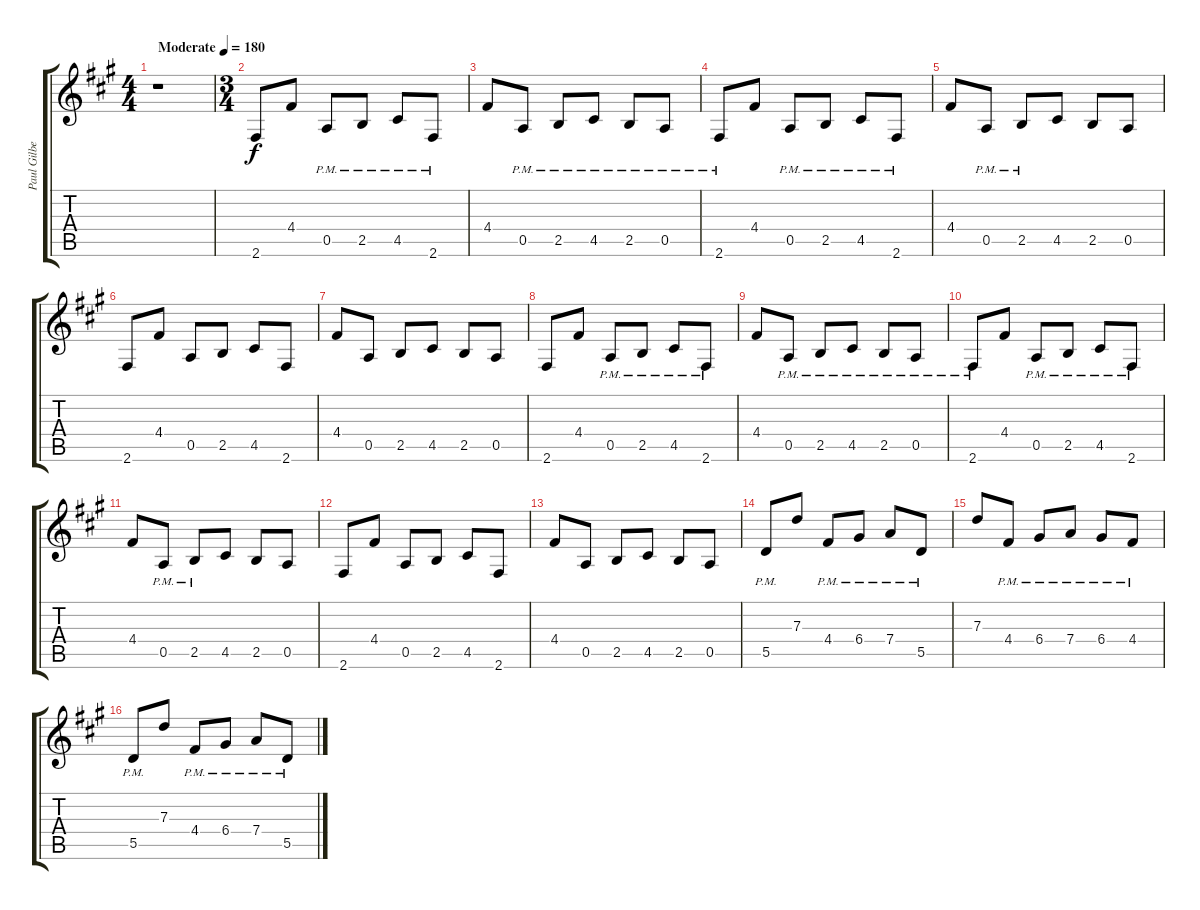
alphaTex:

\track ("Paul Gilbert" "Paul Gilbe") {instrument overdrivenguitar}
\staff {score tabs}
\tuning (E4 B3 G3 D3 A2 E2) {hide}
\ts (4 4)
\tempo (180 "Moderate")
\clef g2
\ks a
r.1{dy f instrument overdrivenguitar} |
\ts (3 4)
2.6.8 4.4.8 0.5{pm}.8 2.5{pm}.8 4.5{pm}.8 2.6{pm}.8 |
4.4.8 0.5{pm}.8 2.5{pm}.8 4.5{pm}.8 2.5{pm}.8 0.5{pm}.8 |
2.6{pm}.8 4.4.8 0.5{pm}.8 2.5{pm}.8 4.5{pm}.8 2.6{pm}.8 |
4.4.8 0.5{pm}.8 2.5{pm}.8 4.5.8 2.5.8 0.5.8 |
2.6.8 4.4.8 0.5.8 2.5.8 4.5.8 2.6.8 |
4.4.8 0.5.8 2.5.8 4.5.8 2.5.8 0.5.8 |
2.6.8 4.4.8 0.5{pm}.8 2.5{pm}.8 4.5{pm}.8 2.6{pm}.8 |
4.4.8 0.5{pm}.8 2.5{pm}.8 4.5{pm}.8 2.5{pm}.8 0.5{pm}.8 |
2.6{pm}.8 4.4.8 0.5{pm}.8 2.5{pm}.8 4.5{pm}.8 2.6{pm}.8 |
4.4.8 0.5{pm}.8 2.5{pm}.8 4.5.8 2.5.8 0.5.8 |
2.6.8 4.4.8 0.5.8 2.5.8 4.5.8 2.6.8 |
4.4.8 0.5.8 2.5.8 4.5.8 2.5.8 0.5.8 |
5.5{pm}.8 7.3.8 4.4{pm}.8 6.4{pm}.8 7.4{pm}.8 5.5{pm}.8 |
7.3.8 4.4{pm}.8 6.4{pm}.8 7.4{pm}.8 6.4{pm}.8 4.4{pm}.8 |
5.5{pm}.8 7.3.8 4.4{pm}.8 6.4{pm}.8 7.4{pm}.8 5.5{pm}.8
